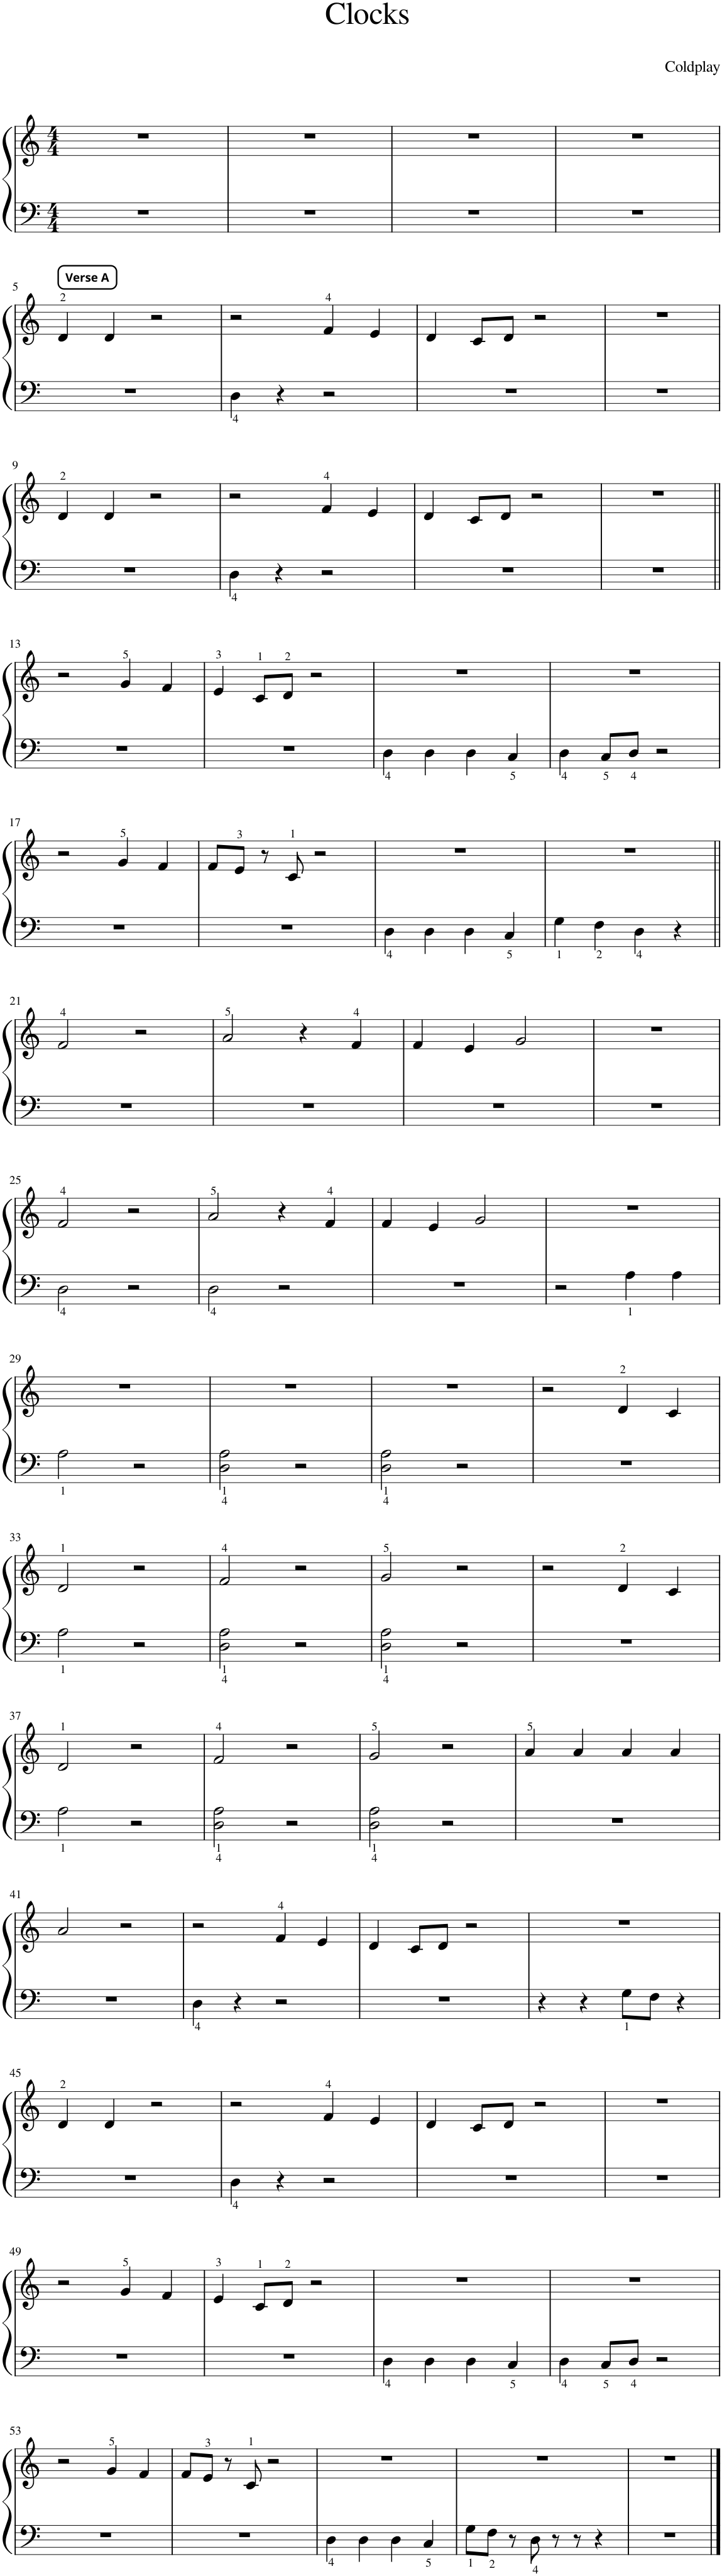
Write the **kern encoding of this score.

**kern	**kern
*part1	*part1
*staff2	*staff1
*I"Piano	*
*I'Pno.	*
*clefF4	*clefG2
*k[]	*k[]
*M4/4	*M4/4
=1	=1
1r	1r
=2	=2
1r	1r
=3	=3
1r	1r
=4	=4
1r	1r
!!LO:LB:g=z
!!LO:REH:place=s1:a:B:cj:fs=8:t=Verse A
=5	=5
1r	4d/
.	4d/
.	2r
=6	=6
4D\	2r
4r	.
2r	4f/
.	4e/
=7	=7
1r	4d/
.	8c/L
.	8d/J
.	2r
=8	=8
1r	1r
!!LO:LB:g=z
=9	=9
1r	4d/
.	4d/
.	2r
=10	=10
4D\	2r
4r	.
2r	4f/
.	4e/
=11	=11
1r	4d/
.	8c/L
.	8d/J
.	2r
=12	=12
1r	1r
!!LO:LB:g=z
=13||	=13||
1r	2r
.	4g/
.	4f/
=14	=14
1r	4e/
.	8c/L
.	8d/J
.	2r
=15	=15
4D\	1r
4D\	.
4D\	.
4C/	.
=16	=16
4D\	1r
8C/L	.
8D/J	.
2r	.
!!LO:LB:g=z
=17	=17
1r	2r
.	4g/
.	4f/
=18	=18
1r	8f/L
.	8e/J
.	8r
.	8c/
.	2r
=19	=19
4D\	1r
4D\	.
4D\	.
4C/	.
=20	=20
4G\	1r
4F\	.
4D\	.
4r	.
!!LO:LB:g=z
=21||	=21||
1r	2f/
.	2r
=22	=22
1r	2a/
.	4r
.	4f/
=23	=23
1r	4f/
.	4e/
.	2g/
=24	=24
1r	1r
!!LO:LB:g=z
=25	=25
2D\	2f/
2r	2r
=26	=26
2D\	2a/
2r	4r
.	4f/
=27	=27
1r	4f/
.	4e/
.	2g/
=28	=28
2r	1r
4A\	.
4A\	.
!!LO:LB:g=z
=29	=29
2A\	1r
2r	.
=30	=30
2D\ 2A\	1r
2r	.
=31	=31
2D\ 2A\	1r
2r	.
=32	=32
1r	2r
.	4d/
.	4c/
!!LO:LB:g=z
=33	=33
2A\	2d/
2r	2r
=34	=34
2D\ 2A\	2f/
2r	2r
=35	=35
2D\ 2A\	2g/
2r	2r
=36	=36
1r	2r
.	4d/
.	4c/
!!LO:LB:g=z
=37	=37
2A\	2d/
2r	2r
=38	=38
2D\ 2A\	2f/
2r	2r
=39	=39
2D\ 2A\	2g/
2r	2r
=40	=40
1r	4a/
.	4a/
.	4a/
.	4a/
!!LO:LB:g=z
=41	=41
1r	2a/
.	2r
=42	=42
4D\	2r
4r	.
2r	4f/
.	4e/
=43	=43
1r	4d/
.	8c/L
.	8d/J
.	2r
=44	=44
4r	1r
4r	.
8G\L	.
8F\J	.
4r	.
!!LO:LB:g=z
=45	=45
1r	4d/
.	4d/
.	2r
=46	=46
4D\	2r
4r	.
2r	4f/
.	4e/
=47	=47
1r	4d/
.	8c/L
.	8d/J
.	2r
=48	=48
1r	1r
!!LO:LB:g=z
=49	=49
1r	2r
.	4g/
.	4f/
=50	=50
1r	4e/
.	8c/L
.	8d/J
.	2r
=51	=51
4D\	1r
4D\	.
4D\	.
4C/	.
=52	=52
4D\	1r
8C/L	.
8D/J	.
2r	.
!!LO:LB:g=z
=53	=53
1r	2r
.	4g/
.	4f/
=54	=54
1r	8f/L
.	8e/J
.	8r
.	8c/
.	2r
=55	=55
4D\	1r
4D\	.
4D\	.
4C/	.
=56	=56
8G\L	1r
8F\J	.
8r	.
8D\	.
8r	.
8r	.
4r	.
=57	=57
1r	1r
==	==
*-	*-
